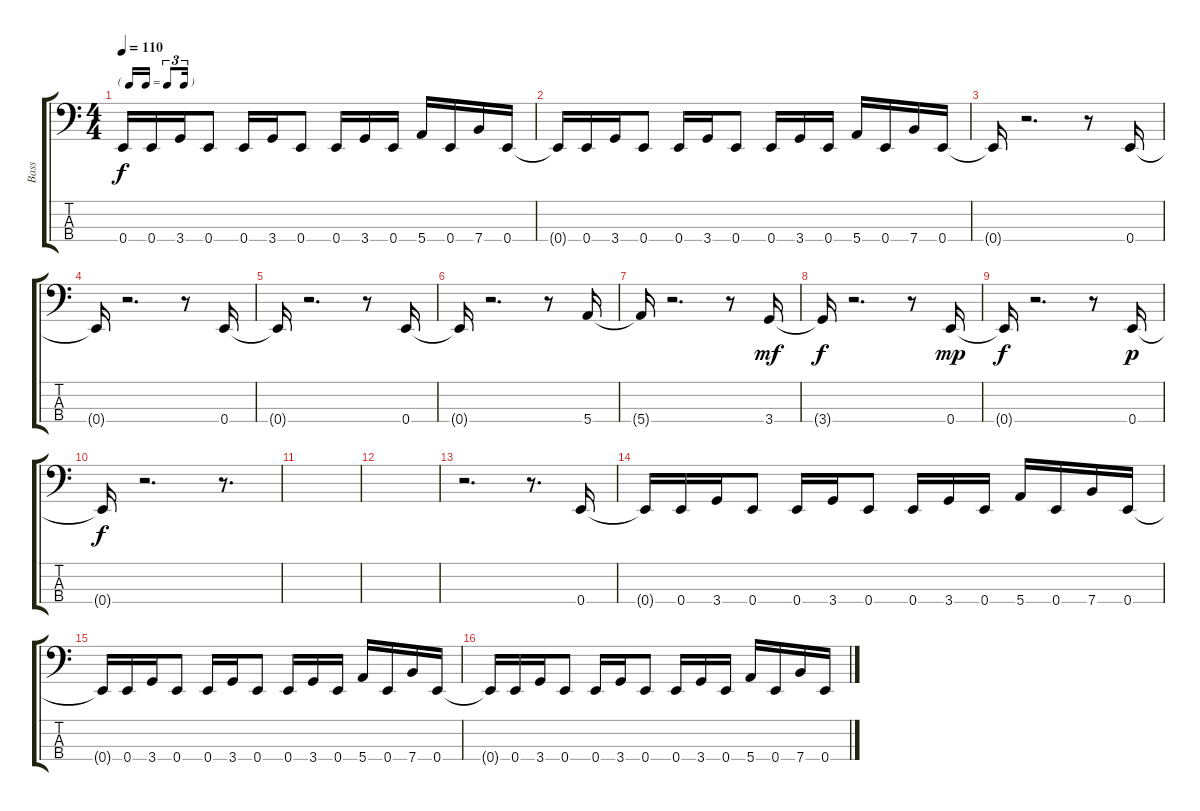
\track ("Bass" "Bass") {instrument electricbassfinger}
\staff {score tabs}
\tuning (G2 D2 A1 E1) {hide}
\ts (4 4)
\tf triplet16th
\tempo 110
\clef f4
\ks c
0.4{t}.16{dy f} 0.4.16 3.4.16 0.4.8 0.4.16 3.4.16 0.4.8 0.4.16 3.4.16 0.4.16 5.4.16 0.4.16 7.4.16 0.4.16 |
0.4{t}.16 0.4.16 3.4.16 0.4.8 0.4.16 3.4.16 0.4.8 0.4.16 3.4.16 0.4.16 5.4.16 0.4.16 7.4.16 0.4.16 |
0.4{t}.16 r.2{d} r.8 0.4.16 |
0.4{t}.16 r.2{d} r.8 0.4.16 |
0.4{t}.16 r.2{d} r.8 0.4.16 |
0.4{t}.16 r.2{d} r.8 5.4.16 |
5.4{t}.16 r.2{d} r.8 3.4.16{dy mf} |
3.4{t}.16{dy f} r.2{d} r.8 0.4.16{dy mp} |
0.4{t}.16{dy f} r.2{d} r.8 0.4.16{dy p} |
0.4{t}.16{dy f} r.2{d} r.8{d} |
|
|
r.2{d} r.8{d} 0.4.16 |
0.4{t}.16 0.4.16 3.4.16 0.4.8 0.4.16 3.4.16 0.4.8 0.4.16 3.4.16 0.4.16 5.4.16 0.4.16 7.4.16 0.4.16 |
0.4{t}.16 0.4.16 3.4.16 0.4.8 0.4.16 3.4.16 0.4.8 0.4.16 3.4.16 0.4.16 5.4.16 0.4.16 7.4.16 0.4.16 |
0.4{t}.16 0.4.16 3.4.16 0.4.8 0.4.16 3.4.16 0.4.8 0.4.16 3.4.16 0.4.16 5.4.16 0.4.16 7.4.16 0.4.16
